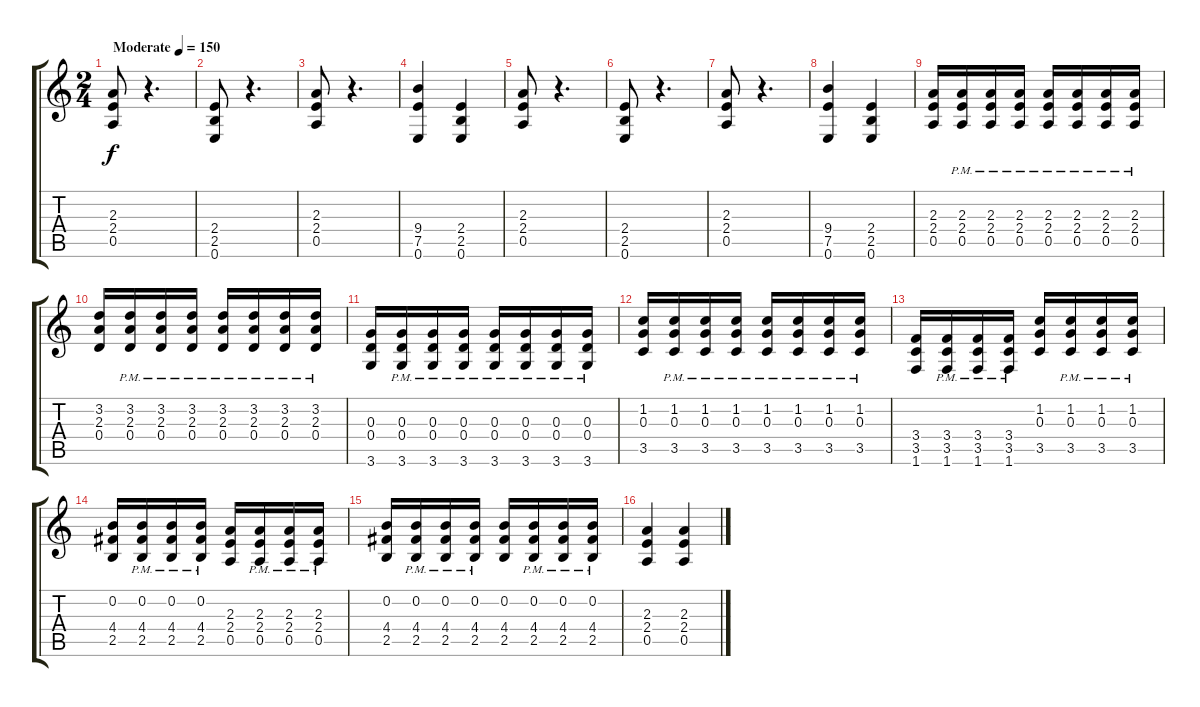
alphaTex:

\track "" {instrument distortionguitar}
\staff {score tabs}
\tuning (E4 B3 G3 D3 A2 E2) {hide}
\ts (2 4)
\tempo (150 "Moderate")
\clef g2
\ks c
(2.3 2.4 0.5).8{dy f instrument distortionguitar} r.4{d} |
(2.4 2.5 0.6).8 r.4{d} |
(2.3 2.4 0.5).8 r.4{d} |
(9.4 7.5 0.6).4 (2.4 2.5 0.6).4 |
(2.3 2.4 0.5).8 r.4{d} |
(2.4 2.5 0.6).8 r.4{d} |
(2.3 2.4 0.5).8 r.4{d} |
(9.4 7.5 0.6).4 (2.4 2.5 0.6).4 |
(2.3 2.4 0.5).16 (2.3 2.4{pm} 0.5{pm}).16 (2.3 2.4{pm} 0.5{pm}).16 (2.3 2.4{pm} 0.5{pm}).16 (2.3 2.4{pm} 0.5{pm}).16 (2.3 2.4{pm} 0.5{pm}).16 (2.3 2.4{pm} 0.5{pm}).16 (2.3 2.4{pm} 0.5{pm}).16 |
(3.2 2.3 0.4).16 (3.2 2.3{pm} 0.4{pm}).16 (3.2 2.3{pm} 0.4{pm}).16 (3.2 2.3{pm} 0.4{pm}).16 (3.2 2.3{pm} 0.4{pm}).16 (3.2 2.3{pm} 0.4{pm}).16 (3.2 2.3{pm} 0.4{pm}).16 (3.2 2.3{pm} 0.4{pm}).16 |
(0.3 0.4 3.6).16 (0.3 0.4{pm} 3.6{pm}).16 (0.3 0.4{pm} 3.6{pm}).16 (0.3 0.4{pm} 3.6{pm}).16 (0.3 0.4{pm} 3.6{pm}).16 (0.3 0.4{pm} 3.6{pm}).16 (0.3 0.4{pm} 3.6{pm}).16 (0.3 0.4{pm} 3.6{pm}).16 |
(1.2 0.3 3.5).16 (1.2 0.3{pm} 3.5{pm}).16 (1.2 0.3{pm} 3.5{pm}).16 (1.2 0.3{pm} 3.5{pm}).16 (1.2 0.3{pm} 3.5{pm}).16 (1.2 0.3{pm} 3.5{pm}).16 (1.2 0.3{pm} 3.5{pm}).16 (1.2 0.3{pm} 3.5{pm}).16 |
(3.4 3.5 1.6).16 (3.4 3.5{pm} 1.6{pm}).16 (3.4 3.5{pm} 1.6{pm}).16 (3.4 3.5{pm} 1.6{pm}).16 (1.2 0.3 3.5).16 (1.2 0.3{pm} 3.5{pm}).16 (1.2 0.3{pm} 3.5{pm}).16 (1.2 0.3{pm} 3.5{pm}).16 |
(0.2 4.4 2.5).16 (0.2 4.4{pm} 2.5{pm}).16 (0.2 4.4{pm} 2.5{pm}).16 (0.2 4.4{pm} 2.5{pm}).16 (2.3 2.4 0.5).16 (2.3 2.4{pm} 0.5{pm}).16 (2.3 2.4{pm} 0.5{pm}).16 (2.3 2.4{pm} 0.5{pm}).16 |
(0.2 4.4 2.5).16 (0.2 4.4{pm} 2.5{pm}).16 (0.2 4.4{pm} 2.5{pm}).16 (0.2 4.4{pm} 2.5{pm}).16 (0.2 4.4 2.5).16 (0.2 4.4{pm} 2.5{pm}).16 (0.2 4.4{pm} 2.5{pm}).16 (0.2 4.4{pm} 2.5{pm}).16 |
(2.3 2.4 0.5).4 (2.3 2.4 0.5).4
